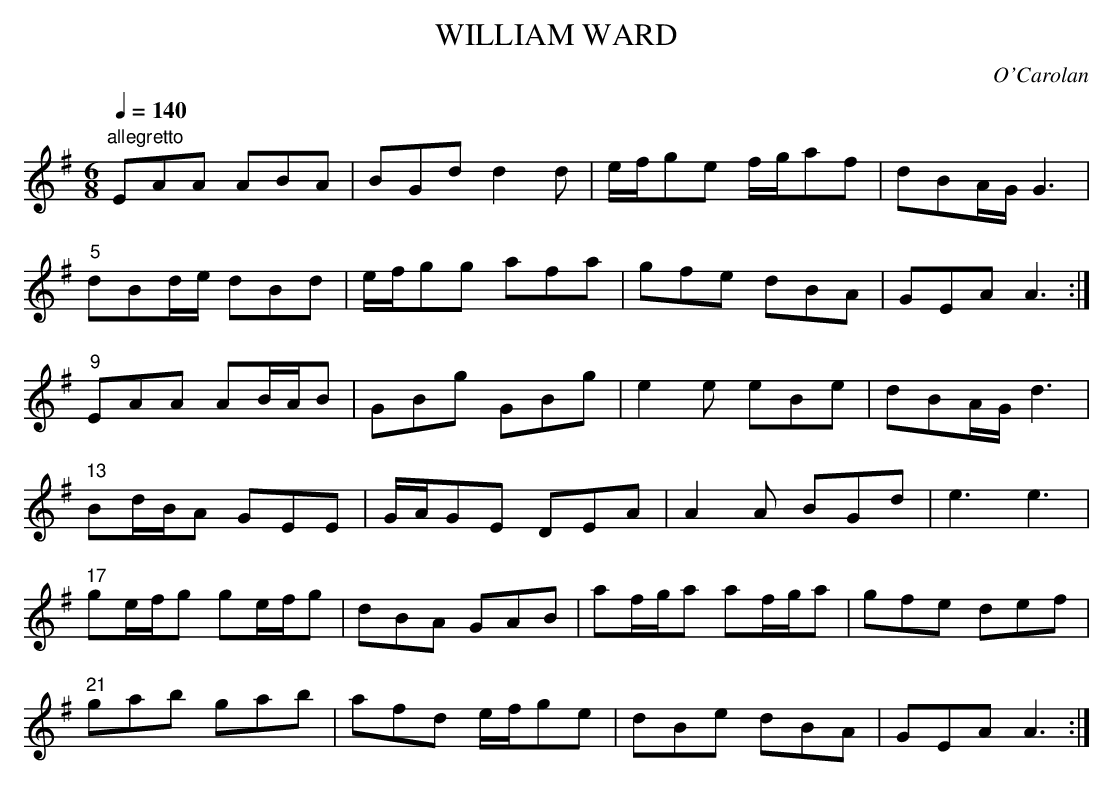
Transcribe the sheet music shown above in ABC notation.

X:1
T:WILLIAM WARD
C:O'Carolan
Q:1/4=140
M:6/8
L:1/8
K:Ador
"allegretto"
EAA ABA|BGd d2d|e/f/ge f/g/af|dBA/G/ G3|
"5"dBd/e/ dBd|e/f/gg afa|gfe dBA|GEA A3:|
"9"EAA AB/A/B|GBg GBg|e2e eBe|dBA/G/ d3|
"13"Bd/B/A GEE|G/A/GE DEA|A2A BGd|e3 e3|
"17"ge/f/g ge/f/g|dBA GAB|af/g/a af/g/a|gfe def|
"21"gab gab|afd e/f/ge|dBe dBA|GEA A3:|
